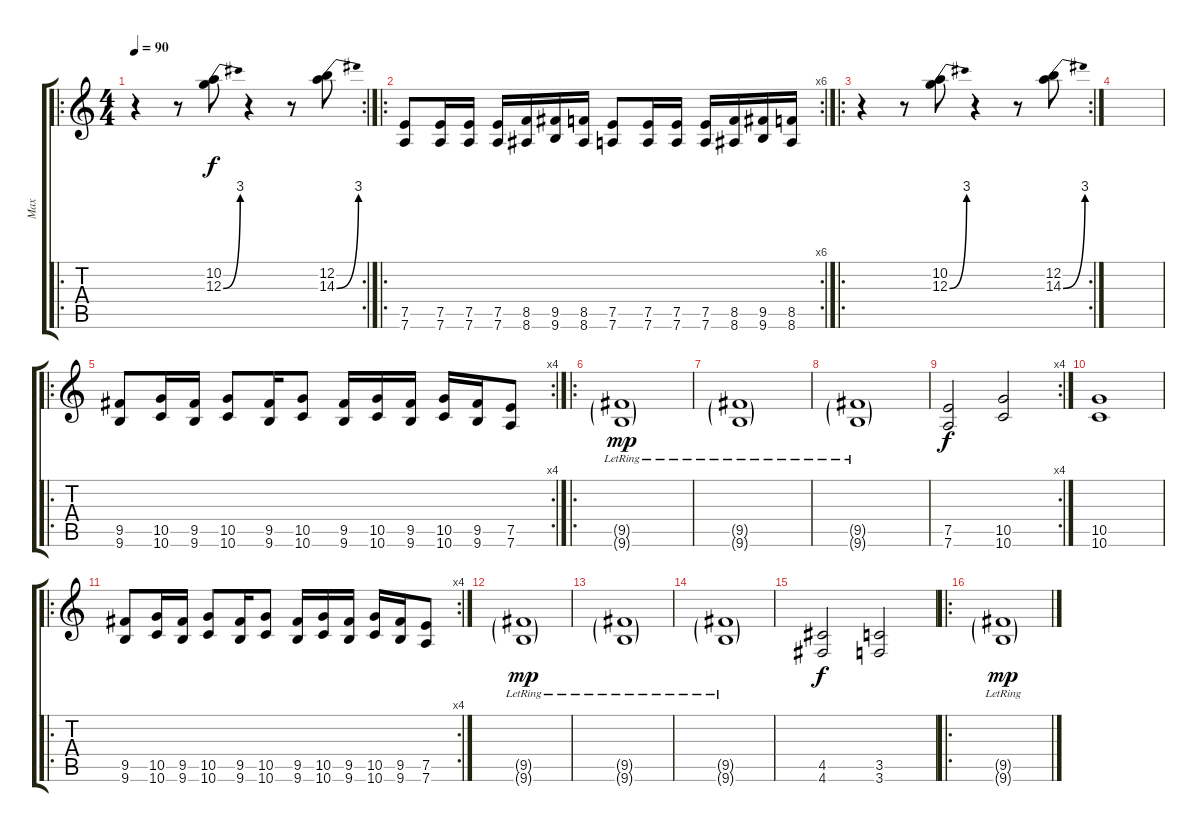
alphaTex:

\track ("Max" "Max") {instrument overdrivenguitar}
\staff {score tabs}
\tuning (E4 B3 G3 D3 A2 D2) {hide}
\ro
\rc 2
\ts (4 4)
\tempo 90
\clef g2
\ks c
r.4{dy f} r.8 (10.2 12.3{be (bend 0 0 60 12)}).8 r.4 r.8 (12.2 14.3{be (bend 0 0 60 12)}).8 |
\ro
\rc 6
(7.5 7.6).8 (7.5 7.6).16 (7.5 7.6).16 (7.5 7.6).16 (8.5 8.6).16 (9.5 9.6).16 (8.5 8.6).16 (7.5 7.6).8 (7.5 7.6).16 (7.5 7.6).16 (7.5 7.6).16 (8.5 8.6).16 (9.5 9.6).16 (8.5 8.6).16 |
\ro
\rc 2
r.4 r.8 (10.2 12.3{be (bend 0 0 60 12)}).8 r.4 r.8 (12.2 14.3{be (bend 0 0 60 12)}).8 |
|
\ro
\rc 4
(9.5 9.6).8 (10.5 10.6).16 (9.5 9.6).16 (10.5 10.6).8 (9.5 9.6).16 (10.5 10.6).8 (9.5 9.6).16 (10.5 10.6).16 (9.5 9.6).16 (10.5 10.6).16 (9.5 9.6).16 (7.5 7.6).8 |
\ro
(9.5{g lr} 9.6{g lr}).1{dy mp} |
(9.5{g lr} 9.6{g lr}).1 |
(9.5{g lr} 9.6{g lr}).1 |
\rc 4
(7.5 7.6).2{dy f} (10.5 10.6).2 |
(10.5 10.6).1 |
\ro
\rc 4
(9.5 9.6).8 (10.5 10.6).16 (9.5 9.6).16 (10.5 10.6).8 (9.5 9.6).16 (10.5 10.6).8 (9.5 9.6).16 (10.5 10.6).16 (9.5 9.6).16 (10.5 10.6).16 (9.5 9.6).16 (7.5 7.6).8 |
(9.5{g lr} 9.6{g lr}).1{dy mp} |
(9.5{g lr} 9.6{g lr}).1 |
(9.5{g lr} 9.6{g lr}).1 |
(4.5 4.6).2{dy f} (3.5 3.6).2 |
\ro
(9.5{g lr} 9.6{g lr}).1{dy mp}
